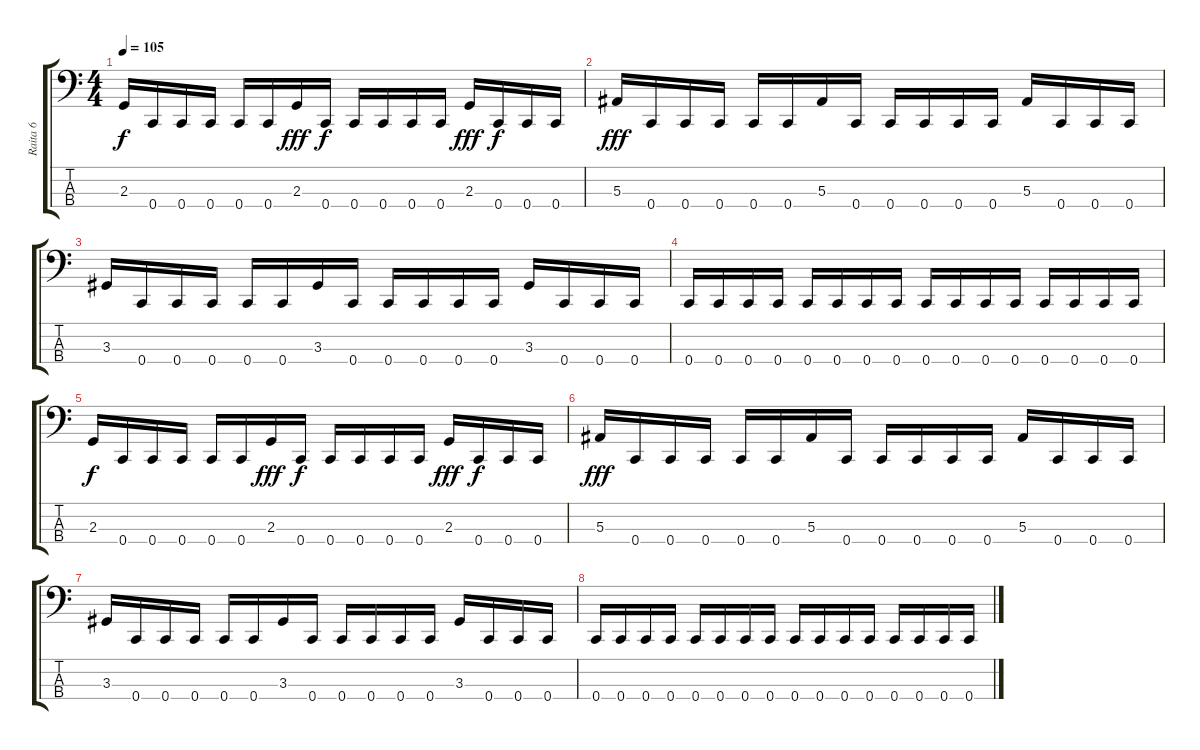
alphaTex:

\track ("Raita 6" "Raita 6") {instrument electricbasspick}
\staff {score tabs}
\tuning (Eb2 Bb1 F1 C1) {hide}
\ts (4 4)
\tempo 105
\clef f4
\ks c
2.3.16{dy f} 0.4.16 0.4.16 0.4.16 0.4.16 0.4.16 2.3.16{dy fff} 0.4.16{dy f} 0.4.16 0.4.16 0.4.16 0.4.16 2.3.16{dy fff} 0.4.16{dy f} 0.4.16 0.4.16 |
5.3.16{dy fff} 0.4.16 0.4.16 0.4.16 0.4.16 0.4.16 5.3.16 0.4.16 0.4.16 0.4.16 0.4.16 0.4.16 5.3.16 0.4.16 0.4.16 0.4.16 |
3.3.16 0.4.16 0.4.16 0.4.16 0.4.16 0.4.16 3.3.16 0.4.16 0.4.16 0.4.16 0.4.16 0.4.16 3.3.16 0.4.16 0.4.16 0.4.16 |
0.4.16 0.4.16 0.4.16 0.4.16 0.4.16 0.4.16 0.4.16 0.4.16 0.4.16 0.4.16 0.4.16 0.4.16 0.4.16 0.4.16 0.4.16 0.4.16 |
2.3.16{dy f} 0.4.16 0.4.16 0.4.16 0.4.16 0.4.16 2.3.16{dy fff} 0.4.16{dy f} 0.4.16 0.4.16 0.4.16 0.4.16 2.3.16{dy fff} 0.4.16{dy f} 0.4.16 0.4.16 |
5.3.16{dy fff} 0.4.16 0.4.16 0.4.16 0.4.16 0.4.16 5.3.16 0.4.16 0.4.16 0.4.16 0.4.16 0.4.16 5.3.16 0.4.16 0.4.16 0.4.16 |
3.3.16 0.4.16 0.4.16 0.4.16 0.4.16 0.4.16 3.3.16 0.4.16 0.4.16 0.4.16 0.4.16 0.4.16 3.3.16 0.4.16 0.4.16 0.4.16 |
0.4.16 0.4.16 0.4.16 0.4.16 0.4.16 0.4.16 0.4.16 0.4.16 0.4.16 0.4.16 0.4.16 0.4.16 0.4.16 0.4.16 0.4.16 0.4.16
